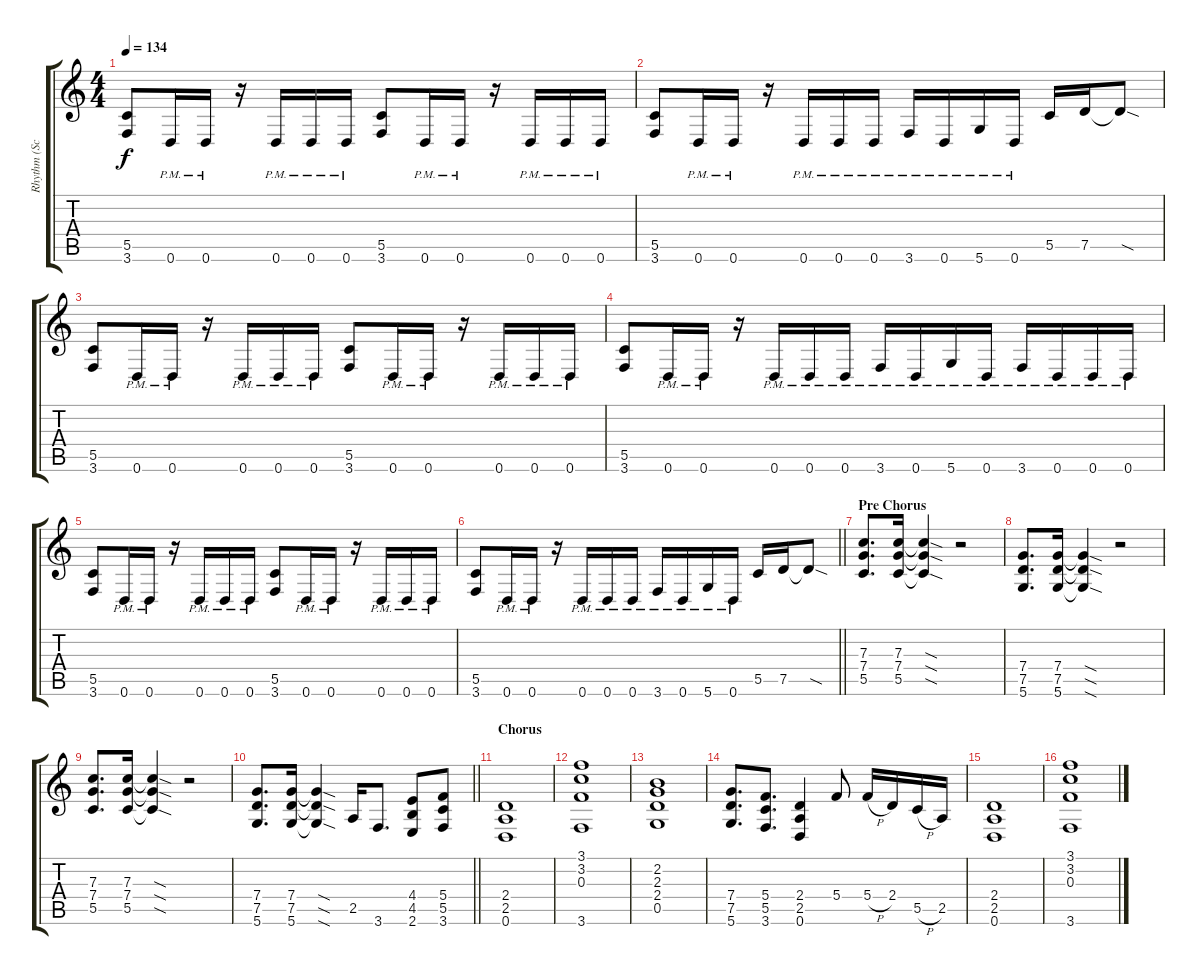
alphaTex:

\track ("Rhythm (Scotti Hill)" "Rhythm (Sc") {instrument distortionguitar}
\staff {score tabs}
\tuning (D4 A3 F3 C3 G2 D2) {hide}
\ts (4 4)
\tempo 134
\clef g2
\ks c
(5.5 3.6).8{dy f} 0.6{pm}.16 0.6{pm}.16 r.16 0.6{pm}.16 0.6{pm}.16 0.6{pm}.16 (5.5 3.6).8 0.6{pm}.16 0.6{pm}.16 r.16 0.6{pm}.16 0.6{pm}.16 0.6{pm}.16 |
(5.5 3.6).8 0.6{pm}.16 0.6{pm}.16 r.16 0.6{pm}.16 0.6{pm}.16 0.6{pm}.16 3.6{pm}.16 0.6{pm}.16 5.6{pm}.16 0.6{pm}.16 5.5.16 7.5.16 7.5{sod t}.8 |
(5.5 3.6).8 0.6{pm}.16 0.6{pm}.16 r.16 0.6{pm}.16 0.6{pm}.16 0.6{pm}.16 (5.5 3.6).8 0.6{pm}.16 0.6{pm}.16 r.16 0.6{pm}.16 0.6{pm}.16 0.6{pm}.16 |
(5.5 3.6).8 0.6{pm}.16 0.6{pm}.16 r.16 0.6{pm}.16 0.6{pm}.16 0.6{pm}.16 3.6{pm}.16 0.6{pm}.16 5.6{pm}.16 0.6{pm}.16 3.6{pm}.16 0.6{pm}.16 0.6{pm}.16 0.6{pm}.16 |
(5.5 3.6).8 0.6{pm}.16 0.6{pm}.16 r.16 0.6{pm}.16 0.6{pm}.16 0.6{pm}.16 (5.5 3.6).8 0.6{pm}.16 0.6{pm}.16 r.16 0.6{pm}.16 0.6{pm}.16 0.6{pm}.16 |
\barLineRight lightlight
(5.5 3.6).8 0.6{pm}.16 0.6{pm}.16 r.16 0.6{pm}.16 0.6{pm}.16 0.6{pm}.16 3.6{pm}.16 0.6{pm}.16 5.6{pm}.16 0.6{pm}.16 5.5.16 7.5.16 7.5{sod t}.8 |
\section ("" "Pre Chorus")
(7.3 7.4 5.5).8{d} (7.3 7.4 5.5).16 (7.3{sod t} 7.4{sod t} 5.5{sod t}).4 r.2 |
(7.4 7.5 5.6).8{d} (7.4 7.5 5.6).16 (7.4{sod t} 7.5{sod t} 5.6{sod t}).4 r.2 |
(7.3 7.4 5.5).8{d} (7.3 7.4 5.5).16 (7.3{sod t} 7.4{sod t} 5.5{sod t}).4 r.2 |
\barLineRight lightlight
(7.4 7.5 5.6).8{d} (7.4 7.5 5.6).16 (7.4{sod t} 7.5{sod t} 5.6{sod t}).4 2.5.16 3.6.8{d} (4.4 4.5 2.6).8 (5.4 5.5 3.6).8 |
\section ("" "Chorus")
(2.4 2.5 0.6).1 |
(3.1 3.2 0.3 3.6).1 |
(2.2 2.3 2.4 0.5).1 |
(7.4 7.5 5.6).8{d} (5.4 5.5 3.6).8{d} (2.4 2.5 0.6).4 5.4.8 5.4{h}.16 2.4.16 5.5{h}.16 2.5.16 |
(2.4 2.5 0.6).1 |
(3.1 3.2 0.3 3.6).1
